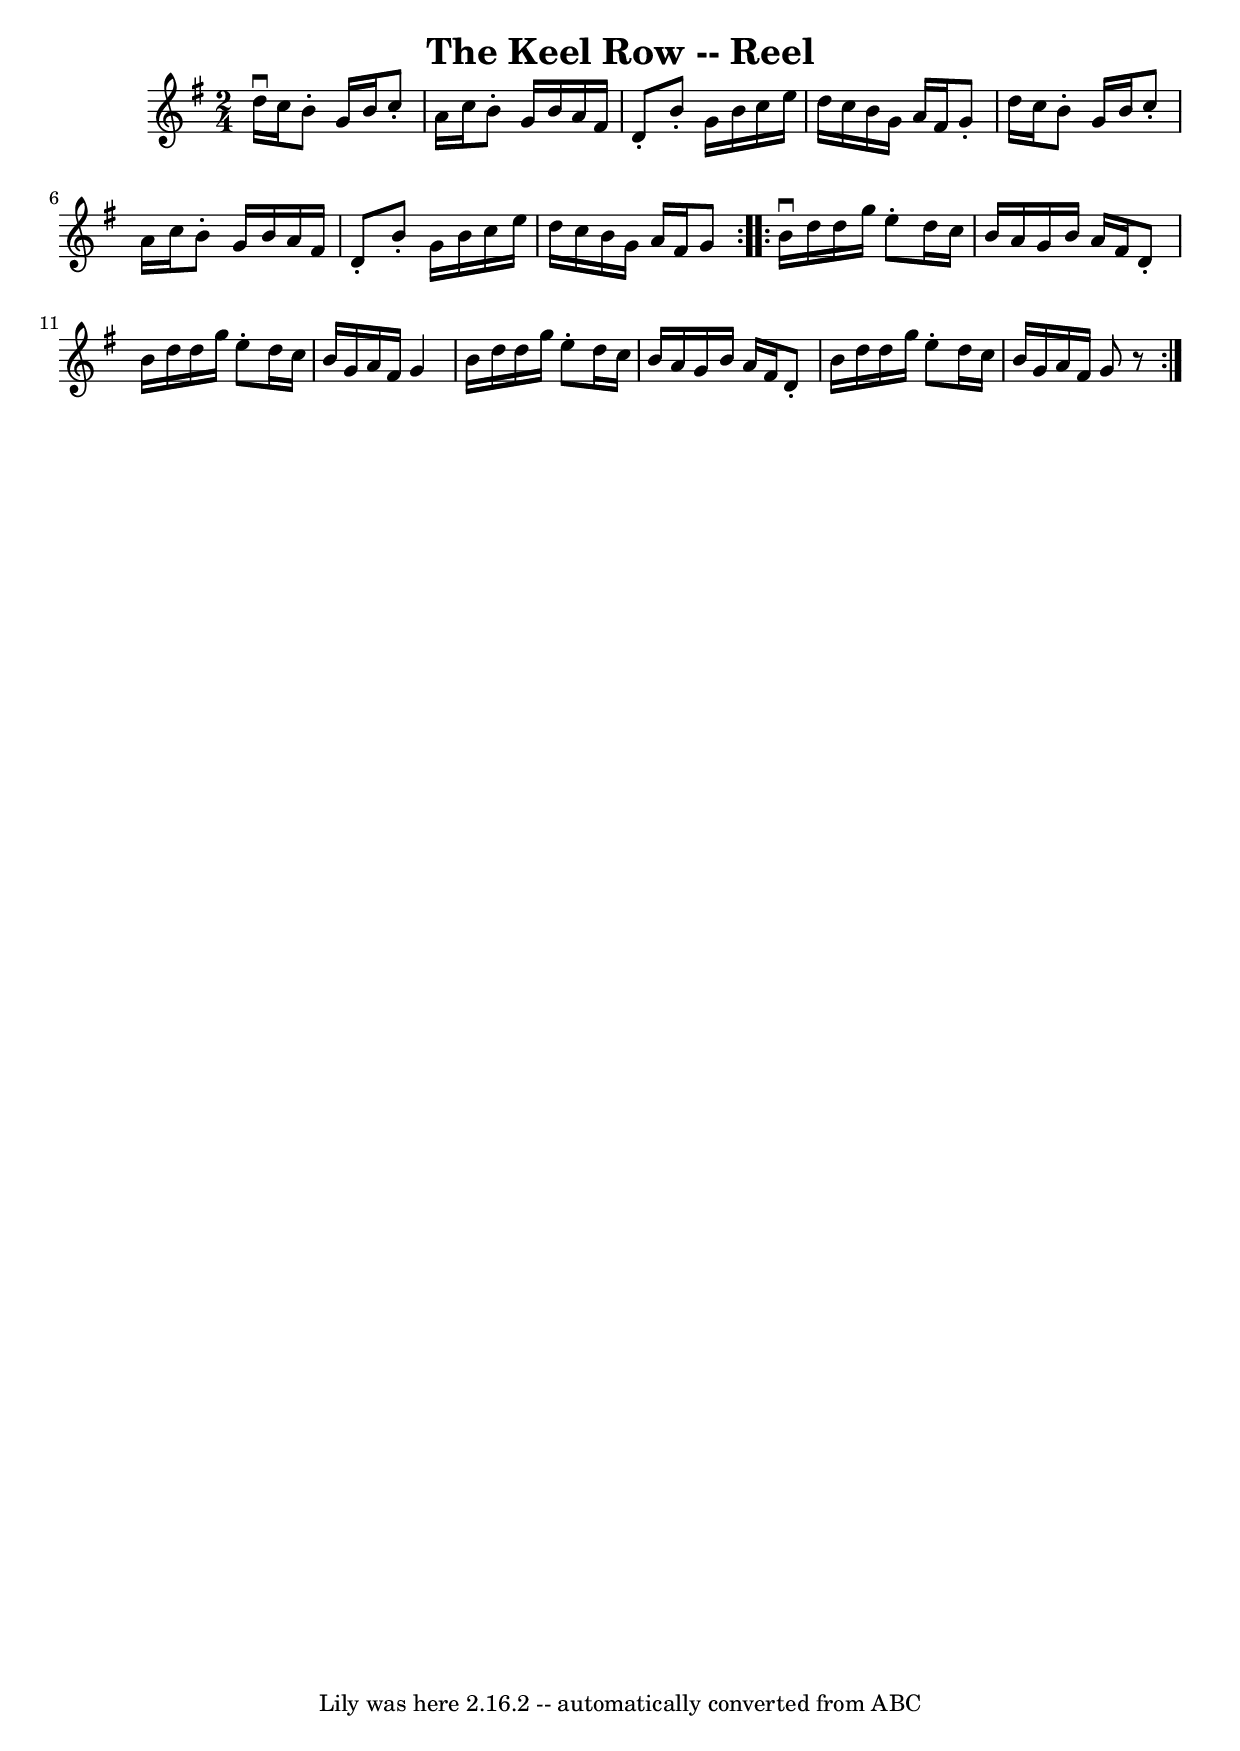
\version "2.16.2"
\include "Mammoth.ily"
\header {
  %% book = "Ryan's Mammoth Collection"
  crossRefNumber = "1"
  footnotes = "\\\\168\\\\(Or TWIN SISTERS.)\\\\TWIN SISTERS.-First two ladies join hands, chassa across.\\\\[same time] First two gents chassa across, outside singly,\\\\join hands, chassa back, [same time] two ladies return\\\\outside.-First couple down the centre, back, cast off,\\\\right and left. [Next two ladies, etc."
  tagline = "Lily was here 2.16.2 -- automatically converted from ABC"
  title = "The Keel Row -- Reel"

}
voicedefault =  {



  \repeat volta 2 {

    \time 2/4 
    \key g \major
    d''16^\downbow c''16  |
    b'8-. g'16   
    b'16 c''8-. a'16 c''16    |
    b'8-. g'16 b'16 a'16    
    fis'16 d'8-.   |
    b'8-. g'16 b'16 c''16 e''16 d''16  
    c''16    |
    b'16 g'16 a'16 fis'16 g'8-. d''16 c''16  |
    b'8-. g'16 b'16 c''8-. a'16 c''16    |
    
    b'8-. g'16 b'16 a'16 fis'16 d'8-.   |
    b'8-. g'16    
    b'16 c''16 e''16 d''16 c''16    |
    b'16 g'16 a'16    
    fis'16 g'8  
  } 
  \repeat volta 2 {
    b'16^\downbow d''16 d''16 g''16 
    e''8-. d''16 c''16    |
    b'16 a'16 g'16 b'16 a'16  
    fis'16 d'8-.   |
    b'16 d''16 d''16 g''16 e''8-.   
    d''16 c''16    |
    b'16 g'16 a'16 fis'16 g'4    |
    
    b'16 d''16 d''16 g''16 e''8-. d''16 c''16    |
    
    b'16 a'16 g'16 b'16 a'16 fis'16 d'8-.   |
    b'16    
    d''16 d''16 g''16 e''8-. d''16 c''16    |
    b'16 g'16  
    a'16 fis'16 g'8    r8 
  }   

}

\score{
  <<

    \context Staff="default"
    {
      \voicedefault 
      
    }

  >>
  \layout {
    
  }
  \midi {
  }

}
